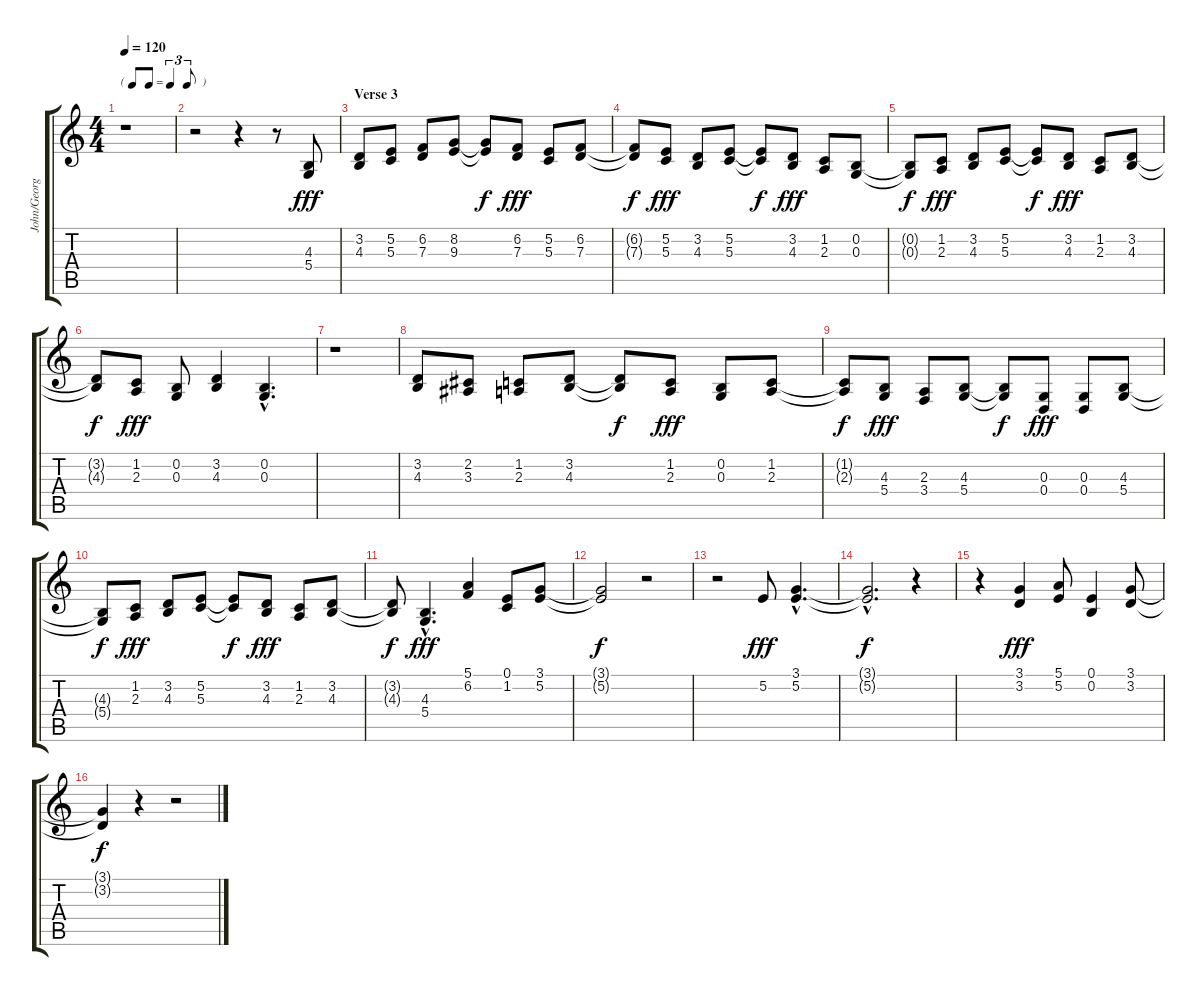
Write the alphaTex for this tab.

\track ("John/George " "John/Georg") {instrument tenorsax}
\staff {score tabs}
\tuning (E4 B3 G3 D3 A2 E2) {hide}
\ts (4 4)
\tf triplet8th
\tempo 120
\clef g2
\ks c
r.1{dy fff} |
r.2 r.4 r.8 (4.3 5.4).8 |
\section ("" "Verse 3")
(3.2 4.3).8 (5.2 5.3).8 (6.2 7.3).8 (8.2 9.3).8 (8.2{t} 9.3{t}).8{dy f} (6.2 7.3).8{dy fff} (5.2 5.3).8 (6.2 7.3).8 |
(6.2{t} 7.3{t}).8{dy f} (5.2 5.3).8{dy fff} (3.2 4.3).8 (5.2 5.3).8 (5.2{t} 5.3{t}).8{dy f} (3.2 4.3).8{dy fff} (1.2 2.3).8 (0.2 0.3).8 |
(0.2{t} 0.3{t}).8{dy f} (1.2 2.3).8{dy fff} (3.2 4.3).8 (5.2 5.3).8 (5.2{t} 5.3{t}).8{dy f} (3.2 4.3).8{dy fff} (1.2 2.3).8 (3.2 4.3).8 |
(3.2{t} 4.3{t}).8{dy f} (1.2 2.3).8{dy fff} (0.2 0.3).8 (3.2 4.3).4 (0.2{hac} 0.3{hac}).4{d} |
r.1 |
(3.2 4.3).8 (2.2 3.3).8 (1.2 2.3).8 (3.2 4.3).8 (3.2{t} 4.3{t}).8{dy f} (1.2 2.3).8{dy fff} (0.2 0.3).8 (1.2 2.3).8 |
(1.2{t} 2.3{t}).8{dy f} (4.3 5.4).8{dy fff} (2.3 3.4).8 (4.3 5.4).8 (4.3{t} 5.4{t}).8{dy f} (0.3 0.4).8{dy fff} (0.3 0.4).8 (4.3 5.4).8 |
(4.3{t} 5.4{t}).8{dy f} (1.2 2.3).8{dy fff} (3.2 4.3).8 (5.2 5.3).8 (5.2{t} 5.3{t}).8{dy f} (3.2 4.3).8{dy fff} (1.2 2.3).8 (3.2 4.3).8 |
(3.2{t} 4.3{t}).8{dy f} (4.3{hac} 5.4{hac}).4{d dy fff} (5.1 6.2).4 (0.1 1.2).8 (3.1 5.2).8 |
(3.1{t} 5.2{t}).2{dy f} r.2 |
r.2 5.2.8{dy fff} (3.1{hac} 5.2{hac}).4{d} |
(3.1{hac t} 5.2{hac t}).2{d dy f} r.4 |
r.4 (3.1 3.2).4{dy fff} (5.1 5.2).8 (0.1 0.2).4 (3.1 3.2).8 |
(3.1{t} 3.2{t}).4{dy f} r.4 r.2
